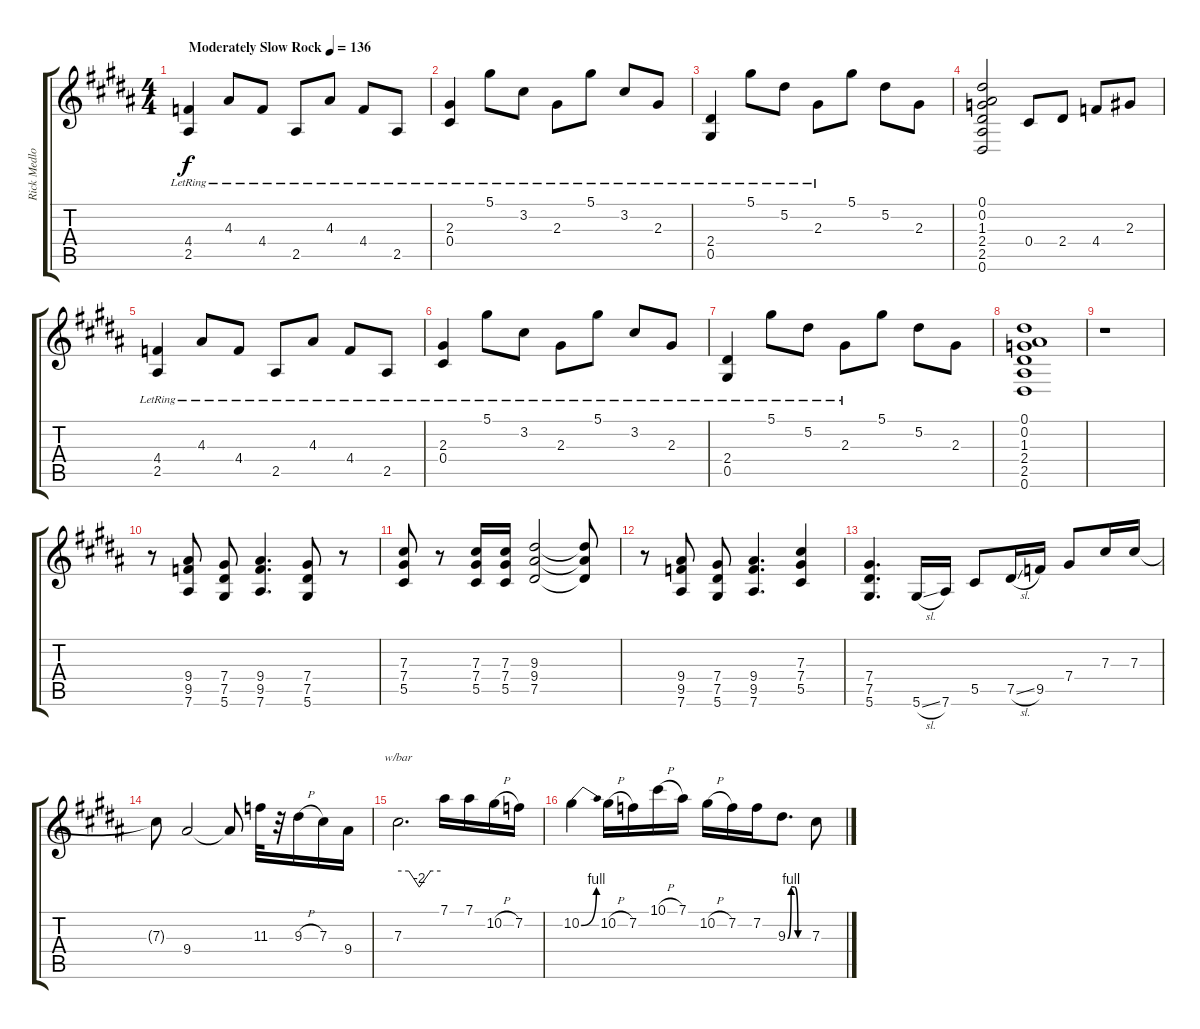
\track ("Rick Medlocke Guitar" "Rick Medlo") {instrument distortionguitar}
\staff {score tabs}
\tuning (Eb4 Bb3 Gb3 Db3 Ab2 Eb2) {hide}
\ts (4 4)
\tempo (136 "Moderately Slow Rock")
\clef g2
\ks b
(4.4{lr} 2.5{lr}).4{dy f instrument distortionguitar} 4.3{lr}.8 4.4{lr}.8 2.5{lr}.8 4.3{lr}.8 4.4{lr}.8 2.5{lr}.8 |
(2.3{lr} 0.4{lr}).4 5.1{lr}.8 3.2{lr}.8 2.3{lr}.8 5.1{lr}.8 3.2{lr}.8 2.3{lr}.8 |
(2.4{lr} 0.5).4 5.1{lr}.8 5.2{lr}.8 2.3{lr}.8 5.1.8 5.2.8 2.3.8 |
(0.1 0.2 1.3 2.4 2.5 0.6).2 0.4.8 2.4.8 4.4.8 2.3.8 |
(4.4{lr} 2.5{lr}).4 4.3{lr}.8 4.4{lr}.8 2.5{lr}.8 4.3{lr}.8 4.4{lr}.8 2.5{lr}.8 |
(2.3{lr} 0.4{lr}).4 5.1{lr}.8 3.2{lr}.8 2.3{lr}.8 5.1{lr}.8 3.2{lr}.8 2.3{lr}.8 |
(2.4{lr} 0.5).4 5.1{lr}.8 5.2{lr}.8 2.3{lr}.8 5.1.8 5.2.8 2.3.8 |
(0.1 0.2 1.3 2.4 2.5 0.6).1{instrument overdrivenguitar} |
r.1 |
r.8 (9.4 9.5 7.6).8 (7.4 7.5 5.6).8 (9.4 9.5 7.6).4{d} (7.4 7.5 5.6).8 r.8 |
(7.3 7.4 5.5).8 r.8 (7.3 7.4 5.5).16 (7.3 7.4 5.5).16 (9.3 9.4 7.5).2 (9.3{t} 9.4{t} 7.5{t}).8 |
r.8 (9.4 9.5 7.6).8 (7.4 7.5 5.6).8 (9.4 9.5 7.6).4{d} (7.3 7.4 5.5).4 |
(7.4 7.5 5.6).4{d} 5.6{sl}.16{volume 16 balance 8} 7.6.16 5.5.8 7.5{sl}.16 9.5.16 7.4.8 7.3.16 7.3.16 |
7.3{t}.8 9.4.2 9.4{t}.8 11.3.32 r.32 9.3{h}.16 7.3.16 9.4.16 |
7.3.2{d tbe (custom default 0 0 15 0 30 -8 46 0 60 0)} 7.1.16 7.1.16 10.2{h}.16 7.2.16 |
10.2{be (bend 0 0 60 4)}.4 10.2{h}.16 7.2.16 10.1{h}.16 7.1.16 10.2{h}.16 7.2.16 7.2.16 9.3{be (custom 0 0 10 4 20 4 30 0 60 0)}.8{d} 7.3.8
